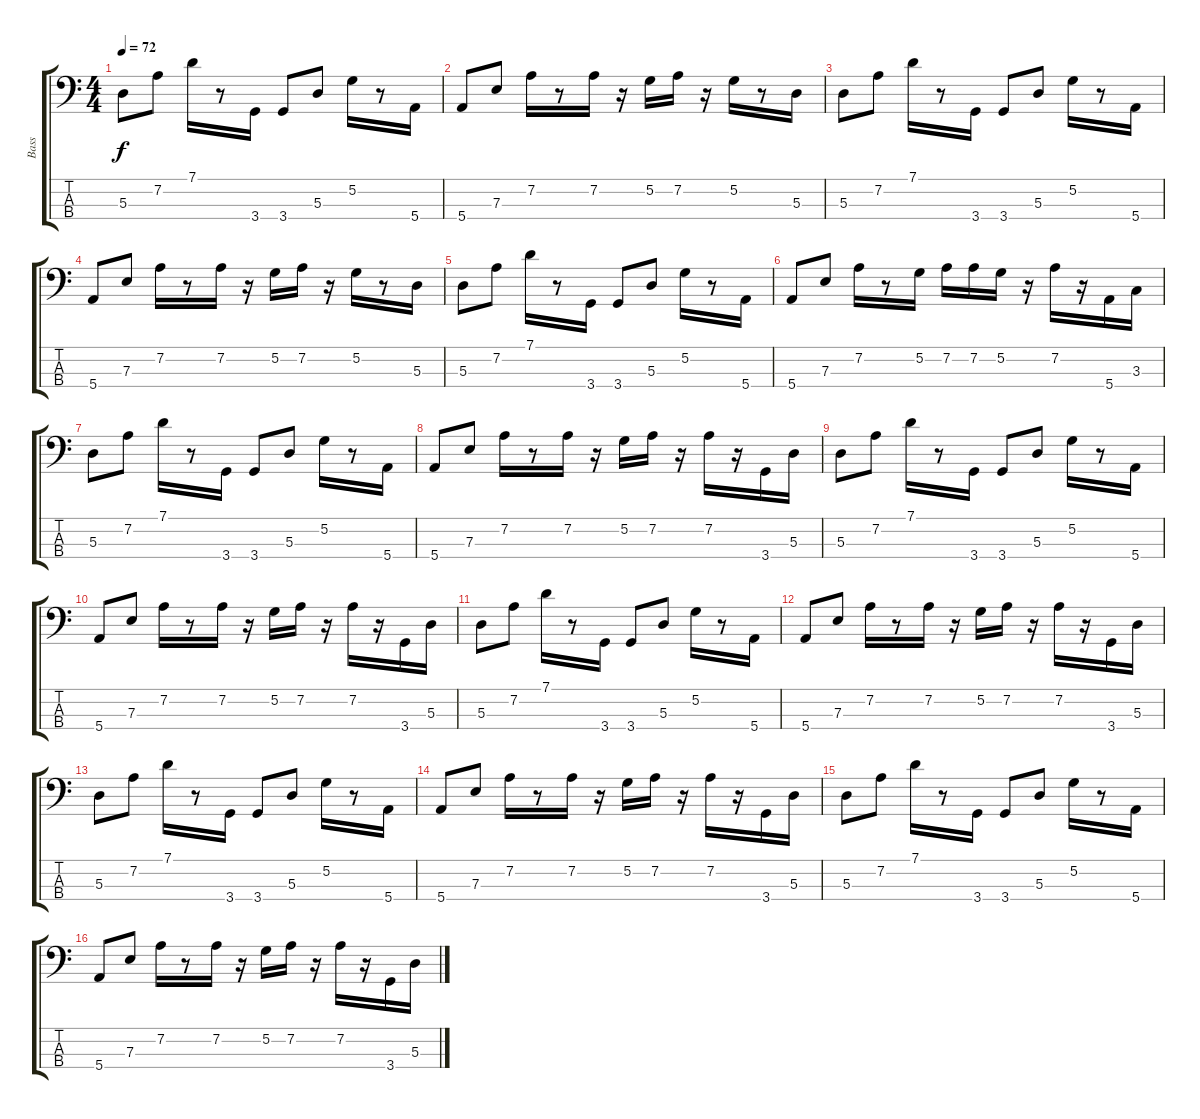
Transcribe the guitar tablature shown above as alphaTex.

\track ("Bass" "Bass") {instrument electricbassfinger}
\staff {score tabs}
\tuning (G2 D2 A1 E1) {hide}
\ts (4 4)
\tempo 72
\clef f4
\ks c
5.3.8{dy f} 7.2.8 7.1.16 r.8 3.4.16 3.4.8 5.3.8 5.2.16 r.8 5.4.16 |
5.4.8 7.3.8 7.2.16 r.8 7.2.16 r.16 5.2.16 7.2.16 r.16 5.2.16 r.8 5.3.16 |
5.3.8 7.2.8 7.1.16 r.8 3.4.16 3.4.8 5.3.8 5.2.16 r.8 5.4.16 |
5.4.8 7.3.8 7.2.16 r.8 7.2.16 r.16 5.2.16 7.2.16 r.16 5.2.16 r.8 5.3.16 |
5.3.8 7.2.8 7.1.16 r.8 3.4.16 3.4.8 5.3.8 5.2.16 r.8 5.4.16 |
5.4.8 7.3.8 7.2.16 r.8 5.2.16 7.2.16 7.2.16 5.2.16 r.16 7.2.16 r.16 5.4.16 3.3.16 |
5.3.8 7.2.8 7.1.16 r.8 3.4.16 3.4.8 5.3.8 5.2.16 r.8 5.4.16 |
5.4.8 7.3.8 7.2.16 r.8 7.2.16 r.16 5.2.16 7.2.16 r.16 7.2.16 r.16 3.4.16 5.3.16 |
5.3.8 7.2.8 7.1.16 r.8 3.4.16 3.4.8 5.3.8 5.2.16 r.8 5.4.16 |
5.4.8 7.3.8 7.2.16 r.8 7.2.16 r.16 5.2.16 7.2.16 r.16 7.2.16 r.16 3.4.16 5.3.16 |
5.3.8 7.2.8 7.1.16 r.8 3.4.16 3.4.8 5.3.8 5.2.16 r.8 5.4.16 |
5.4.8 7.3.8 7.2.16 r.8 7.2.16 r.16 5.2.16 7.2.16 r.16 7.2.16 r.16 3.4.16 5.3.16 |
5.3.8 7.2.8 7.1.16 r.8 3.4.16 3.4.8 5.3.8 5.2.16 r.8 5.4.16 |
5.4.8 7.3.8 7.2.16 r.8 7.2.16 r.16 5.2.16 7.2.16 r.16 7.2.16 r.16 3.4.16 5.3.16 |
5.3.8 7.2.8 7.1.16 r.8 3.4.16 3.4.8 5.3.8 5.2.16 r.8 5.4.16 |
5.4.8 7.3.8 7.2.16 r.8 7.2.16 r.16 5.2.16 7.2.16 r.16 7.2.16 r.16 3.4.16 5.3.16
